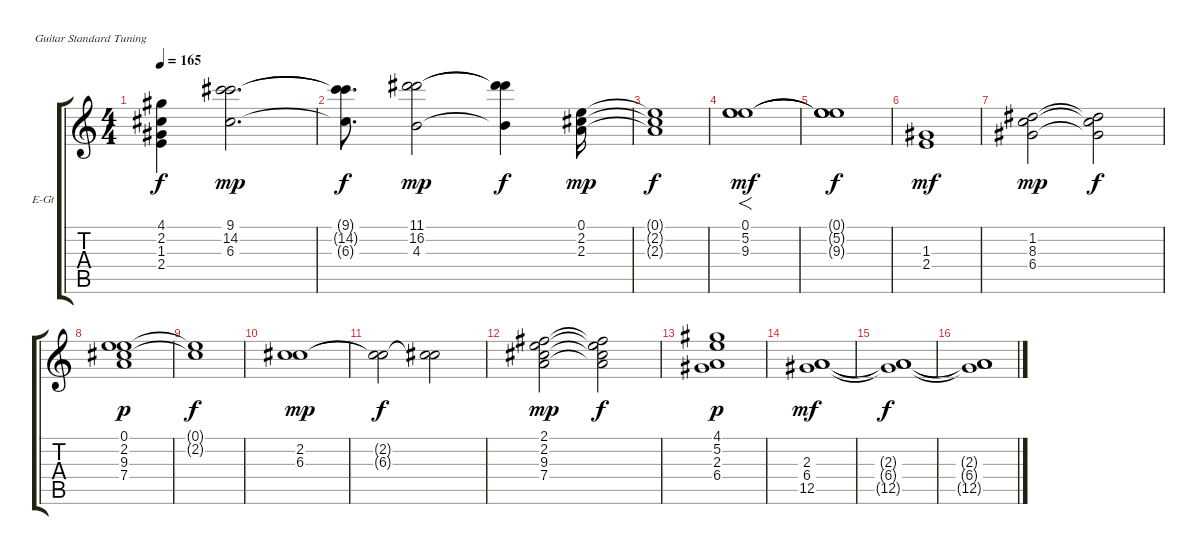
\defaultSystemsLayout 4
\bracketExtendMode groupsimilarinstruments
\firstSystemTrackNameOrientation horizontal
\otherSystemsTrackNameOrientation horizontal
\track ("Electric Guitar" "E-Gt") {instrument electricguitarclean}
\staff {score tabs}
\tuning (E4 B3 G3 D3 A2 E2)
\ts (4 4)
\tempo 165
\clef g2
\ks c
(4.1{t} 2.2{t} 1.3{t} 2.4{t}).4{dy f} (9.1 14.2 6.3).2{d dy mp} |
(9.1{t} 14.2{t} 6.3{t}).8{d dy f} (11.1 16.2 4.3).2{dy mp} (11.1{t} 16.2{t} 4.3{t}).4{dy f} (0.1 2.2 2.3).16{dy mp} |
(0.1{t} 2.2{t} 2.3{t}).1{dy f} |
(0.1 5.2 9.3).1{f dy mf} |
(0.1{t} 5.2{t} 9.3{t}).1{dy f} |
(1.3 2.4).1{dy mf} |
(1.2 8.3 6.4).2{dy mp} (1.2{t} 8.3{t} 6.4{t}).2{dy f} |
(0.1 2.2 9.3 7.4).1{dy p} |
(0.1{t} 2.2{t}).1{dy f} |
(2.2 6.3).1{dy mp} |
(2.2{t} 6.3{t}).2{dy f} (2.2{t} 6.3{t}).2 |
(2.1 2.2 9.3 7.4).2{dy mp} (2.1{t} 2.2{t} 9.3{t} 7.4{t}).2{dy f} |
(4.1 5.2 2.3 6.4).1{dy p} |
(2.3 6.4 12.5).1{dy mf} |
(2.3{t} 6.4{t} 12.5{t}).1{dy f} |
(2.3{t} 6.4{t} 12.5{t}).1
